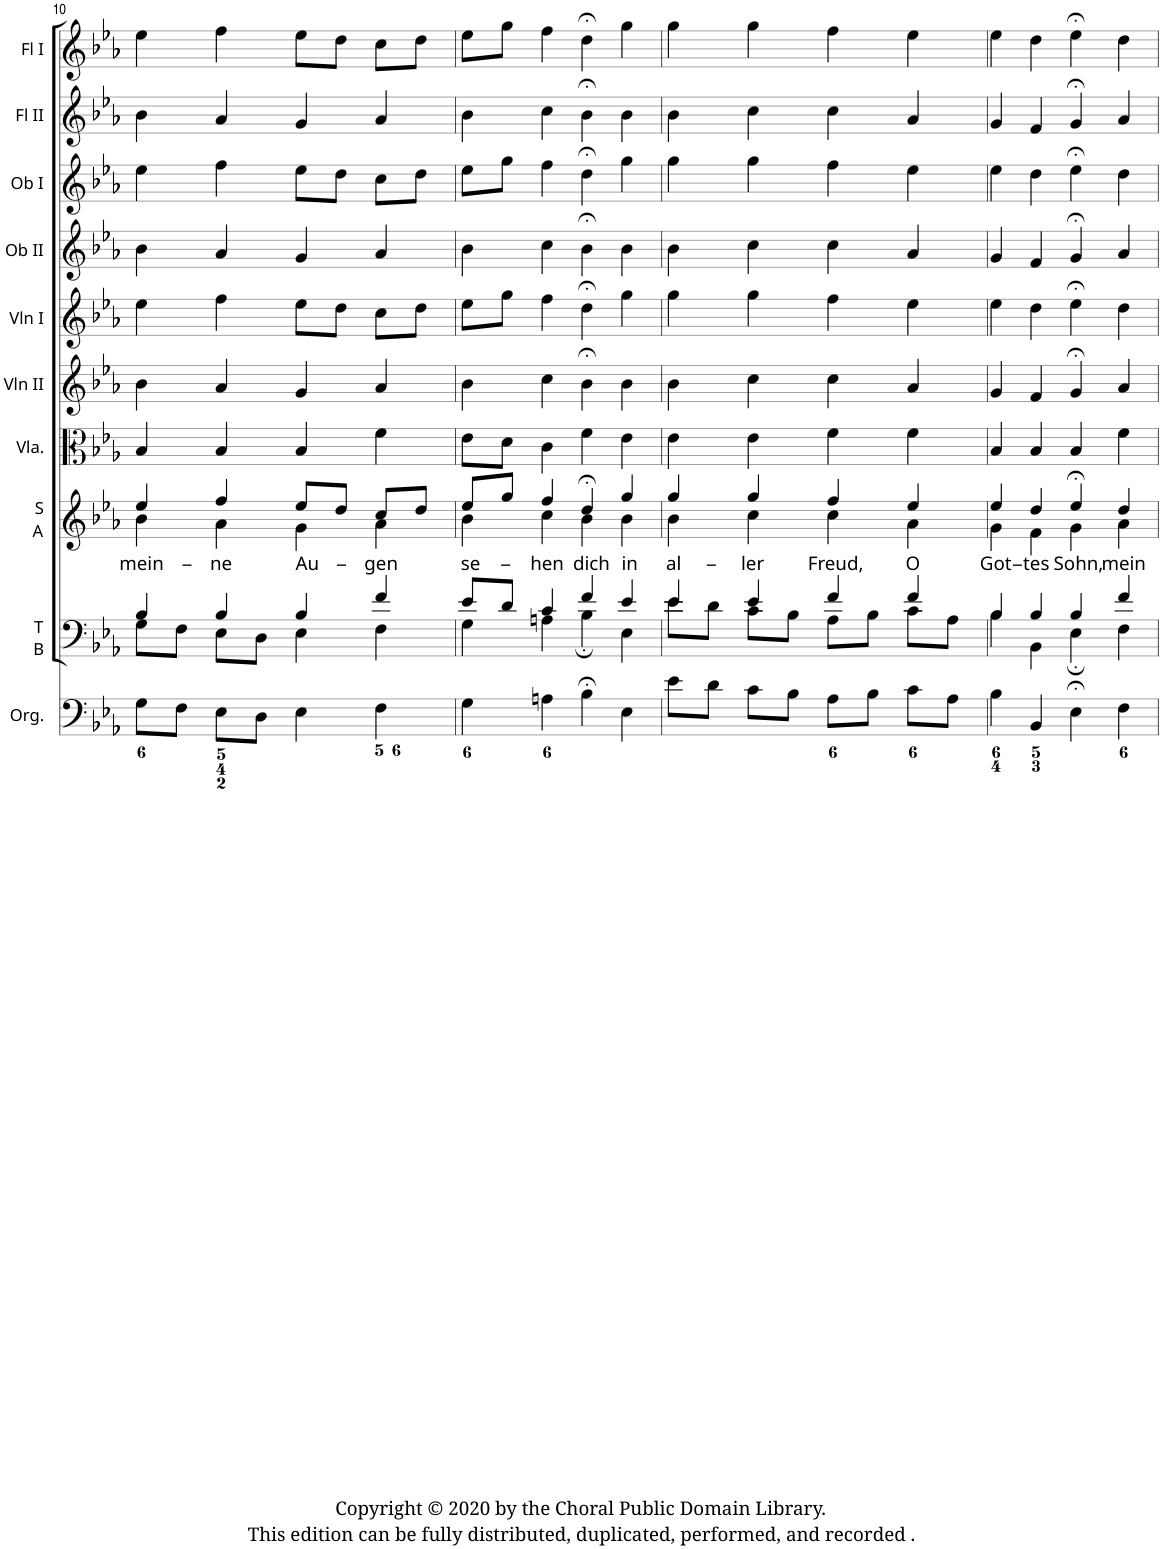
**kern	**kern	**kern	**text	**kern	**kern	**kern	**kern	**kern	**kern	**kern
*part10	*part9	*part8	*part8	*part7	*part6	*part5	*part4	*part3	*part2	*part1
*staff10	*staff9	*staff8	*staff8	*staff7	*staff6	*staff5	*staff4	*staff3	*staff2	*staff1
*I"Organ &amp; Continuo	*I"Tenore Basso	*I"Soprano Alto	*	*I"Viola	*I"Violin II	*I"Violin I	*I"Oboe II	*I"Oboe I	*I"Flute II	*I"Flute I
*I'Org.	*I'T B	*I'S A	*	*I'Vla.	*I'Vln II	*I'Vln I	*I'Ob II	*I'Ob I	*I'Fl II	*I'Fl I
!!LO:PB:g=z
*clefF4	*clefF4	*clefG2	*	*clefC3	*clefG2	*clefG2	*clefG2	*clefG2	*clefG2	*clefG2
*k[b-e-a-]	*k[b-e-a-]	*k[b-e-a-]	*	*k[b-e-a-]	*k[b-e-a-]	*k[b-e-a-]	*k[b-e-a-]	*k[b-e-a-]	*k[b-e-a-]	*k[b-e-a-]
*M4/4	*M4/4	*M4/4	*	*M4/4	*M4/4	*M4/4	*M4/4	*M4/4	*M4/4	*M4/4
*met(c)	*met(c)	*met(c)	*	*met(c)	*met(c)	*met(c)	*met(c)	*met(c)	*met(c)	*met(c)
=10	=10	=10	=10	=10	=10	=10	=10	=10	=10	=10
*	*^	*	*	*	*	*	*	*	*	*
!	!	!	!	!LO:LY:b	!	!	!	!	!	!	!
*	*	*	*^	*	*	*	*	*	*	*	*
8G\L	4B-/	8G\L	4ee-/	4b-\	mein-	4B-/	4b-\	4ee-\	4b-\	4ee-\	4b-\	4ee-\
8F\J	.	8F\J	.	.	.	.	.	.	.	.	.	.
!	!	!	!	!	!LO:LY:b	!	!	!	!	!	!	!
8E-\L	4B-/	8E-\L	4ff/	4a-\	-ne	4B-/	4a-/	4ff\	4a-/	4ff\	4a-/	4ff\
8D\J	.	8D\J	.	.	.	.	.	.	.	.	.	.
!	!	!	!	!	!LO:LY:b	!	!	!	!	!	!	!
4E-\	4B-/	4E-\	8ee-/L	4g\	Au-	4B-/	4g/	8ee-\L	4g/	8ee-\L	4g/	8ee-\L
.	.	.	8dd/J	.	.	.	.	8dd\J	.	8dd\J	.	8dd\J
!	!	!	!	!	!LO:LY:b	!	!	!	!	!	!	!
4F\	4f/	4F\	8cc/L	4a-\	-gen	4f\	4a-/	8cc\L	4a-/	8cc\L	4a-/	8cc\L
.	.	.	8dd/J	.	.	.	.	8dd\J	.	8dd\J	.	8dd\J
=11	=11	=11	=11	=11	=11	=11	=11	=11	=11	=11	=11	=11
!	!	!	!	!	!LO:LY:b	!	!	!	!	!	!	!
4G\	8e-/L	4G\	8ee-/L	4b-\	se-	8e-\L	4b-\	8ee-\L	4b-\	8ee-\L	4b-\	8ee-\L
.	8d/J	.	8gg/J	.	.	8d\J	.	8gg\J	.	8gg\J	.	8gg\J
!	!	!	!	!	!LO:LY:b	!	!	!	!	!	!	!
4An\	4c/	4An\	4ff/	4cc\	-hen	4c\	4cc\	4ff\	4cc\	4ff\	4cc\	4ff\
!	!	!	!	!	!LO:LY:b	!	!	!	!	!	!	!
4B-;<\	4f/	4B-;\	4dd;</	4b-\	dich	4f\	4b-;<\	4dd;<\	4b-;<\	4dd;<\	4b-;<\	4dd;<\
!	!	!	!	!	!LO:LY:b	!	!	!	!	!	!	!
4E-\	4e-/	4E-\	4gg/	4b-\	in	4e-\	4b-\	4gg\	4b-\	4gg\	4b-\	4gg\
=12	=12	=12	=12	=12	=12	=12	=12	=12	=12	=12	=12	=12
!	!	!	!	!	!LO:LY:b	!	!	!	!	!	!	!
8e-\L	4e-/	8e-\L	4gg/	4b-\	al-	4e-\	4b-\	4gg\	4b-\	4gg\	4b-\	4gg\
8d\J	.	8d\J	.	.	.	.	.	.	.	.	.	.
!	!	!	!	!	!LO:LY:b	!	!	!	!	!	!	!
8c\L	4e-/	8c\L	4gg/	4cc\	-ler	4e-\	4cc\	4gg\	4cc\	4gg\	4cc\	4gg\
8B-\J	.	8B-\J	.	.	.	.	.	.	.	.	.	.
!	!	!	!	!	!LO:LY:b	!	!	!	!	!	!	!
8A-\L	4f/	8A-\L	4ff/	4cc\	Freud,	4f\	4cc\	4ff\	4cc\	4ff\	4cc\	4ff\
8B-\J	.	8B-\J	.	.	.	.	.	.	.	.	.	.
!	!	!	!	!	!LO:LY:b	!	!	!	!	!	!	!
8c\L	4f/	8c\L	4ee-/	4a-\	O	4f\	4a-/	4ee-\	4a-/	4ee-\	4a-/	4ee-\
8A-\J	.	8A-\J	.	.	.	.	.	.	.	.	.	.
=13	=13	=13	=13	=13	=13	=13	=13	=13	=13	=13	=13	=13
!	!	!	!	!	!LO:LY:b	!	!	!	!	!	!	!
4B-\	4B-/	4B-\	4ee-/	4g\	Got-	4B-/	4g/	4ee-\	4g/	4ee-\	4g/	4ee-\
!	!	!	!	!	!LO:LY:b	!	!	!	!	!	!	!
4BB-/	4B-/	4BB-\	4dd/	4f\	-tes	4B-/	4f/	4dd\	4f/	4dd\	4f/	4dd\
!	!	!	!	!	!LO:LY:b	!	!	!	!	!	!	!
4E-;<\	4B-/	4E-;\	4ee-;</	4g\	Sohn,	4B-/	4g;</	4ee-;<\	4g;</	4ee-;<\	4g;</	4ee-;<\
!	!	!	!	!	!LO:LY:b	!	!	!	!	!	!	!
4F\	4f/	4F\	4dd/	4a-\	mein	4f\	4a-/	4dd\	4a-/	4dd\	4a-/	4dd\
*	*v	*v	*	*	*	*	*	*	*	*	*	*
*	*	*v	*v	*	*	*	*	*	*	*	*
=	=	=	=	=	=	=	=	=	=	=
*-	*-	*-	*-	*-	*-	*-	*-	*-	*-	*-
